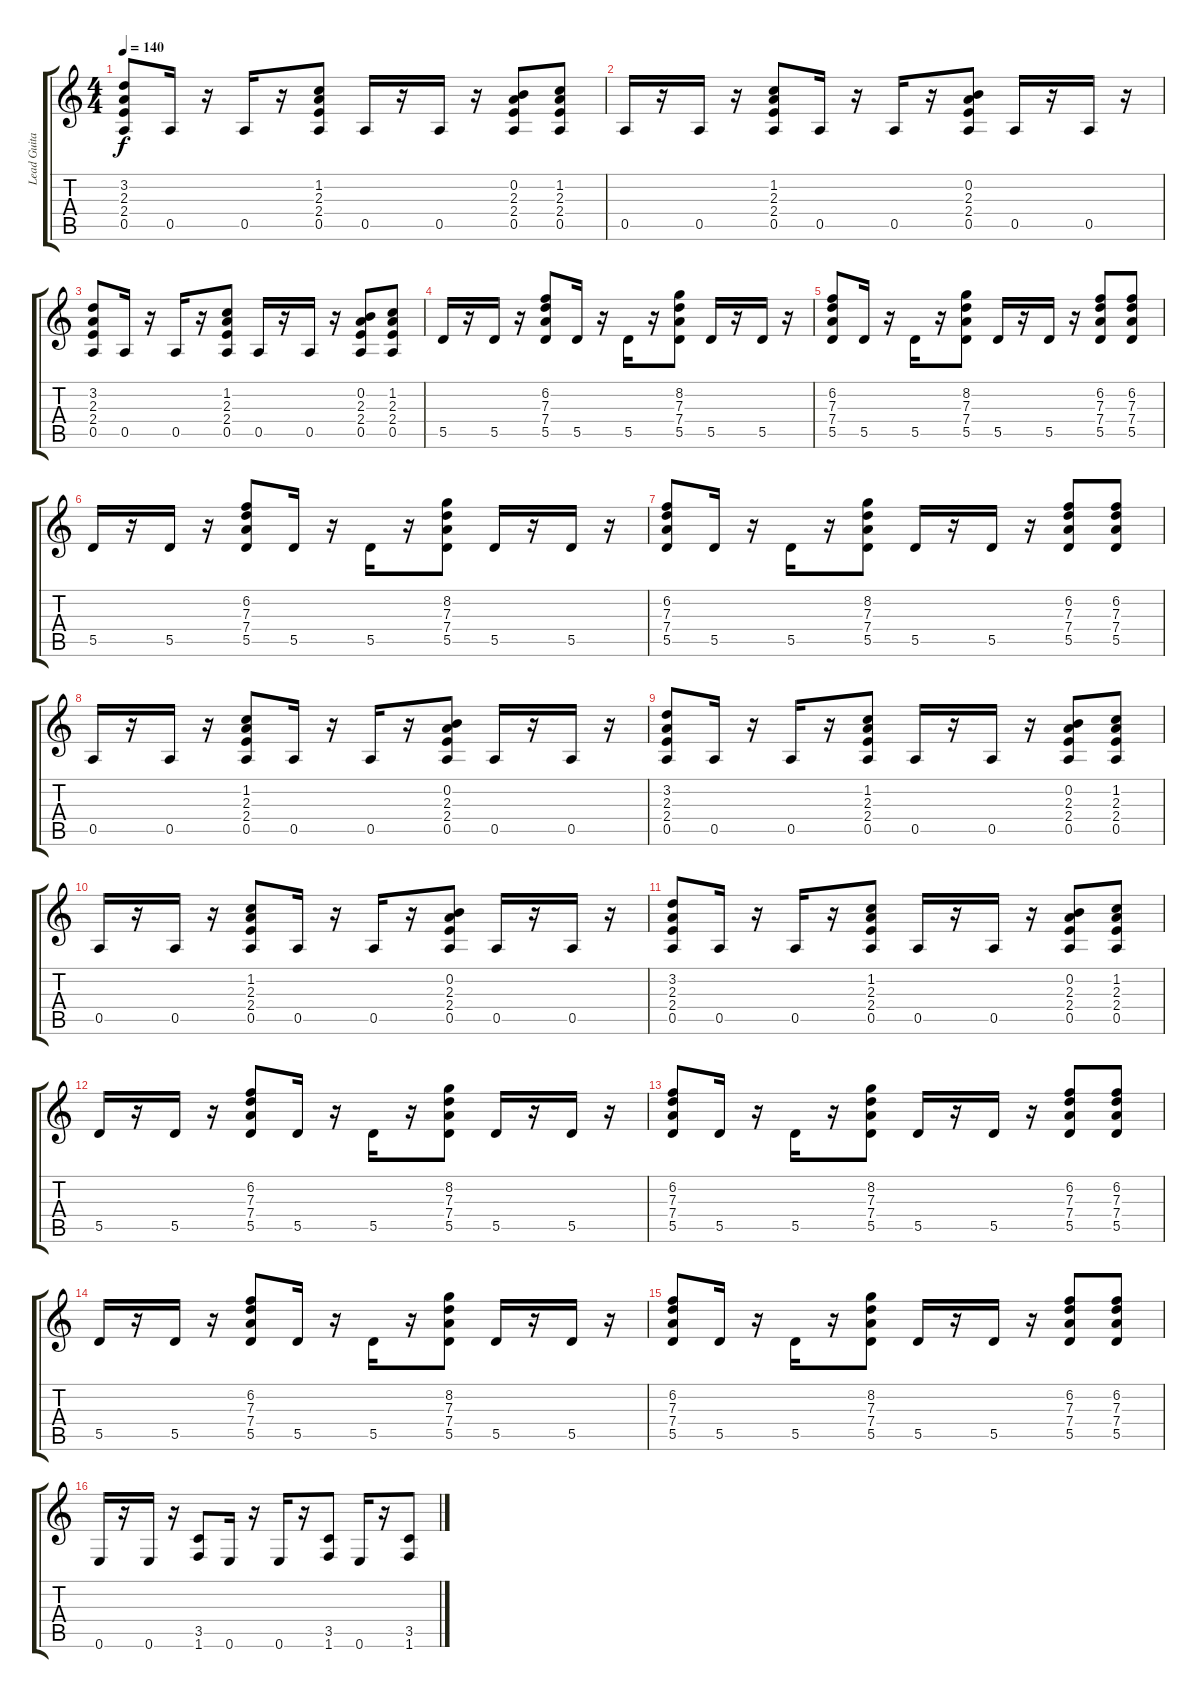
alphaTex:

\track ("Lead Guitar" "Lead Guita") {instrument distortionguitar}
\staff {score tabs}
\tuning (E4 B3 G3 D3 A2 E2) {hide}
\ts (4 4)
\tempo 140
\clef g2
\ks c
(3.2 2.3 2.4 0.5).8{dy f} 0.5.16 r.16 0.5.16 r.16 (1.2 2.3 2.4 0.5).8 0.5.16 r.16 0.5.16 r.16 (0.2 2.3 2.4 0.5).8 (1.2 2.3 2.4 0.5).8 |
0.5.16 r.16 0.5.16 r.16 (1.2 2.3 2.4 0.5).8 0.5.16 r.16 0.5.16 r.16 (0.2 2.3 2.4 0.5).8 0.5.16 r.16 0.5.16 r.16 |
(3.2 2.3 2.4 0.5).8 0.5.16 r.16 0.5.16 r.16 (1.2 2.3 2.4 0.5).8 0.5.16 r.16 0.5.16 r.16 (0.2 2.3 2.4 0.5).8 (1.2 2.3 2.4 0.5).8 |
5.5.16 r.16 5.5.16 r.16 (6.2 7.3 7.4 5.5).8 5.5.16 r.16 5.5.16 r.16 (8.2 7.3 7.4 5.5).8 5.5.16 r.16 5.5.16 r.16 |
(6.2 7.3 7.4 5.5).8 5.5.16 r.16 5.5.16 r.16 (8.2 7.3 7.4 5.5).8 5.5.16 r.16 5.5.16 r.16 (6.2 7.3 7.4 5.5).8 (6.2 7.3 7.4 5.5).8 |
5.5.16 r.16 5.5.16 r.16 (6.2 7.3 7.4 5.5).8 5.5.16 r.16 5.5.16 r.16 (8.2 7.3 7.4 5.5).8 5.5.16 r.16 5.5.16 r.16 |
(6.2 7.3 7.4 5.5).8 5.5.16 r.16 5.5.16 r.16 (8.2 7.3 7.4 5.5).8 5.5.16 r.16 5.5.16 r.16 (6.2 7.3 7.4 5.5).8 (6.2 7.3 7.4 5.5).8 |
0.5.16 r.16 0.5.16 r.16 (1.2 2.3 2.4 0.5).8 0.5.16 r.16 0.5.16 r.16 (0.2 2.3 2.4 0.5).8 0.5.16 r.16 0.5.16 r.16 |
(3.2 2.3 2.4 0.5).8 0.5.16 r.16 0.5.16 r.16 (1.2 2.3 2.4 0.5).8 0.5.16 r.16 0.5.16 r.16 (0.2 2.3 2.4 0.5).8 (1.2 2.3 2.4 0.5).8 |
0.5.16 r.16 0.5.16 r.16 (1.2 2.3 2.4 0.5).8 0.5.16 r.16 0.5.16 r.16 (0.2 2.3 2.4 0.5).8 0.5.16 r.16 0.5.16 r.16 |
(3.2 2.3 2.4 0.5).8 0.5.16 r.16 0.5.16 r.16 (1.2 2.3 2.4 0.5).8 0.5.16 r.16 0.5.16 r.16 (0.2 2.3 2.4 0.5).8 (1.2 2.3 2.4 0.5).8 |
5.5.16 r.16 5.5.16 r.16 (6.2 7.3 7.4 5.5).8 5.5.16 r.16 5.5.16 r.16 (8.2 7.3 7.4 5.5).8 5.5.16 r.16 5.5.16 r.16 |
(6.2 7.3 7.4 5.5).8 5.5.16 r.16 5.5.16 r.16 (8.2 7.3 7.4 5.5).8 5.5.16 r.16 5.5.16 r.16 (6.2 7.3 7.4 5.5).8 (6.2 7.3 7.4 5.5).8 |
5.5.16 r.16 5.5.16 r.16 (6.2 7.3 7.4 5.5).8 5.5.16 r.16 5.5.16 r.16 (8.2 7.3 7.4 5.5).8 5.5.16 r.16 5.5.16 r.16 |
(6.2 7.3 7.4 5.5).8 5.5.16 r.16 5.5.16 r.16 (8.2 7.3 7.4 5.5).8 5.5.16 r.16 5.5.16 r.16 (6.2 7.3 7.4 5.5).8 (6.2 7.3 7.4 5.5).8 |
0.6.16 r.16 0.6.16 r.16 (3.5 1.6).8 0.6.16 r.16 0.6.16 r.16 (3.5 1.6).8 0.6.16 r.16 (3.5 1.6).8
